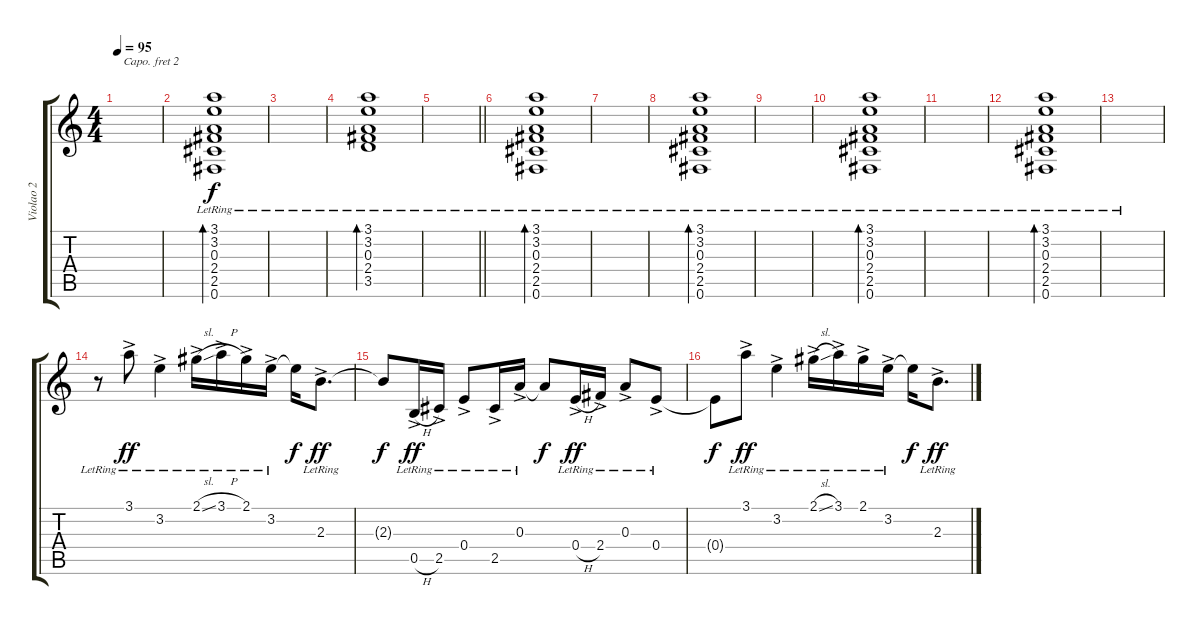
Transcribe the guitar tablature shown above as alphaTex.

\track ("Violao 2" "Violao 2") {instrument acousticguitarsteel}
\staff {score tabs}
\capo 2
\tuning (E4 B3 G3 D3 A2 E2) {hide}
\ts (4 4)
\tempo 95
\clef g2
\ks c
|
(3.1{lr} 3.2{lr} 0.3{lr} 2.4{lr} 2.5{lr} 0.6{lr}).1{bd 120} |
|
(3.1{lr} 3.2{lr} 0.3{lr} 2.4{lr} 3.5{lr}).1{bd 120} |
\barLineRight lightlight
|
(3.1{lr} 3.2{lr} 0.3{lr} 2.4{lr} 2.5{lr} 0.6{lr}).1{bd 120} |
|
(3.1{lr} 3.2{lr} 0.3{lr} 2.4{lr} 2.5{lr} 0.6{lr}).1{bd 120} |
|
(3.1{lr} 3.2{lr} 0.3{lr} 2.4{lr} 2.5{lr} 0.6{lr}).1{bd 120} |
|
(3.1{lr} 3.2{lr} 0.3{lr} 2.4{lr} 2.5{lr} 0.6{lr}).1{bd 120} |
|
r.8 3.1{ac lr}.8{dy ff} 3.2{ac lr}.4 2.1{sl ac lr}.16 3.1{h ac lr}.16 2.1{ac lr}.16 3.2{ac lr}.16 3.2{t}.16{dy f} 2.3{ac lr}.8{d dy ff} |
2.3{t}.8{dy f} 0.5{h ac lr}.16{dy ff} 2.5{ac lr}.16 0.4{ac lr}.8 2.5{ac lr}.16 0.3{ac lr}.16 0.3{t}.8{dy f} 0.4{h ac lr}.16{dy ff} 2.4{ac lr}.16 0.3{ac lr}.8 0.4{ac lr}.8 |
0.4{t}.8{dy f} 3.1{ac lr}.8{dy ff} 3.2{ac lr}.4 2.1{sl ac lr}.16 3.1{ac lr}.16 2.1{ac lr}.16 3.2{ac lr}.16 3.2{t}.16{dy f} 2.3{ac lr}.8{d dy ff}
